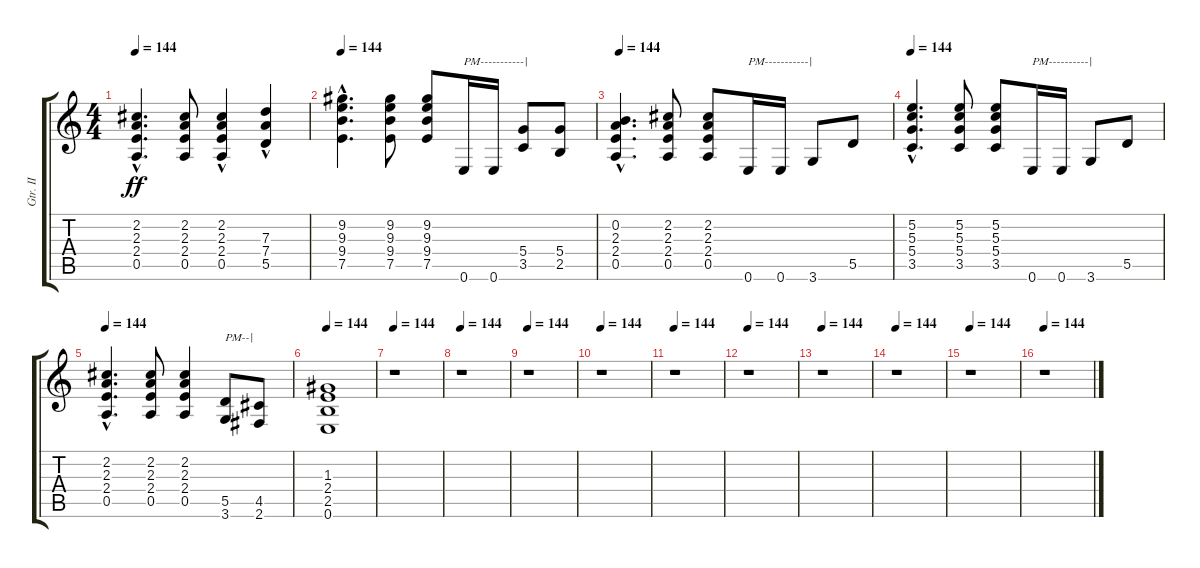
\track ("Gtr. II" "Gtr. II") {instrument distortionguitar}
\staff {score tabs}
\tuning (E4 B3 G3 D3 A2 E2) {hide}
\ts (4 4)
\tempo 144
\clef g2
\ks c
(2.2{hac} 2.3{hac} 2.4{hac} 0.5{hac}).4{d dy ff} (2.2 2.3 2.4 0.5).8 (2.2 2.3 2.4 0.5{hac}).4 (7.3 7.4 5.5{hac}).4 |
\tempo 144
(9.2{hac} 9.3{hac} 9.4{hac} 7.5{hac}).4{d} (9.2 9.3 9.4 7.5).8 (9.2 9.3 9.4 7.5).8 0.6.16{txt "PM-----------|"} 0.6.16 (5.4 3.5).8 (5.4 2.5).8 |
\tempo 144
(0.2{hac} 2.3{hac} 2.4{hac} 0.5{hac}).4{d} (2.2 2.3 2.4 0.5).8 (2.2 2.3 2.4 0.5).8 0.6.16{txt "PM-----------|"} 0.6.16 3.6.8 5.5.8 |
\tempo 144
(5.2{hac} 5.3{hac} 5.4{hac} 3.5{hac}).4{d} (5.2 5.3 5.4 3.5).8 (5.2 5.3 5.4 3.5).8 0.6.16{txt "PM----------|"} 0.6.16 3.6.8 5.5.8 |
\tempo 144
(2.2{hac} 2.3{hac} 2.4{hac} 0.5{hac}).4{d} (2.2 2.3 2.4 0.5).8 (2.2 2.3 2.4 0.5).4 (5.5 3.6).8{txt "PM--|"} (4.5 2.6).8 |
\tempo 144
(1.3 2.4 2.5 0.6).1 |
\tempo 144
r.1 |
\tempo 144
r.1 |
\tempo 144
r.1 |
\tempo 144
r.1 |
\tempo 144
r.1 |
\tempo 144
r.1 |
\tempo 144
r.1 |
\tempo 144
r.1 |
\tempo 144
r.1 |
\tempo 144
r.1
